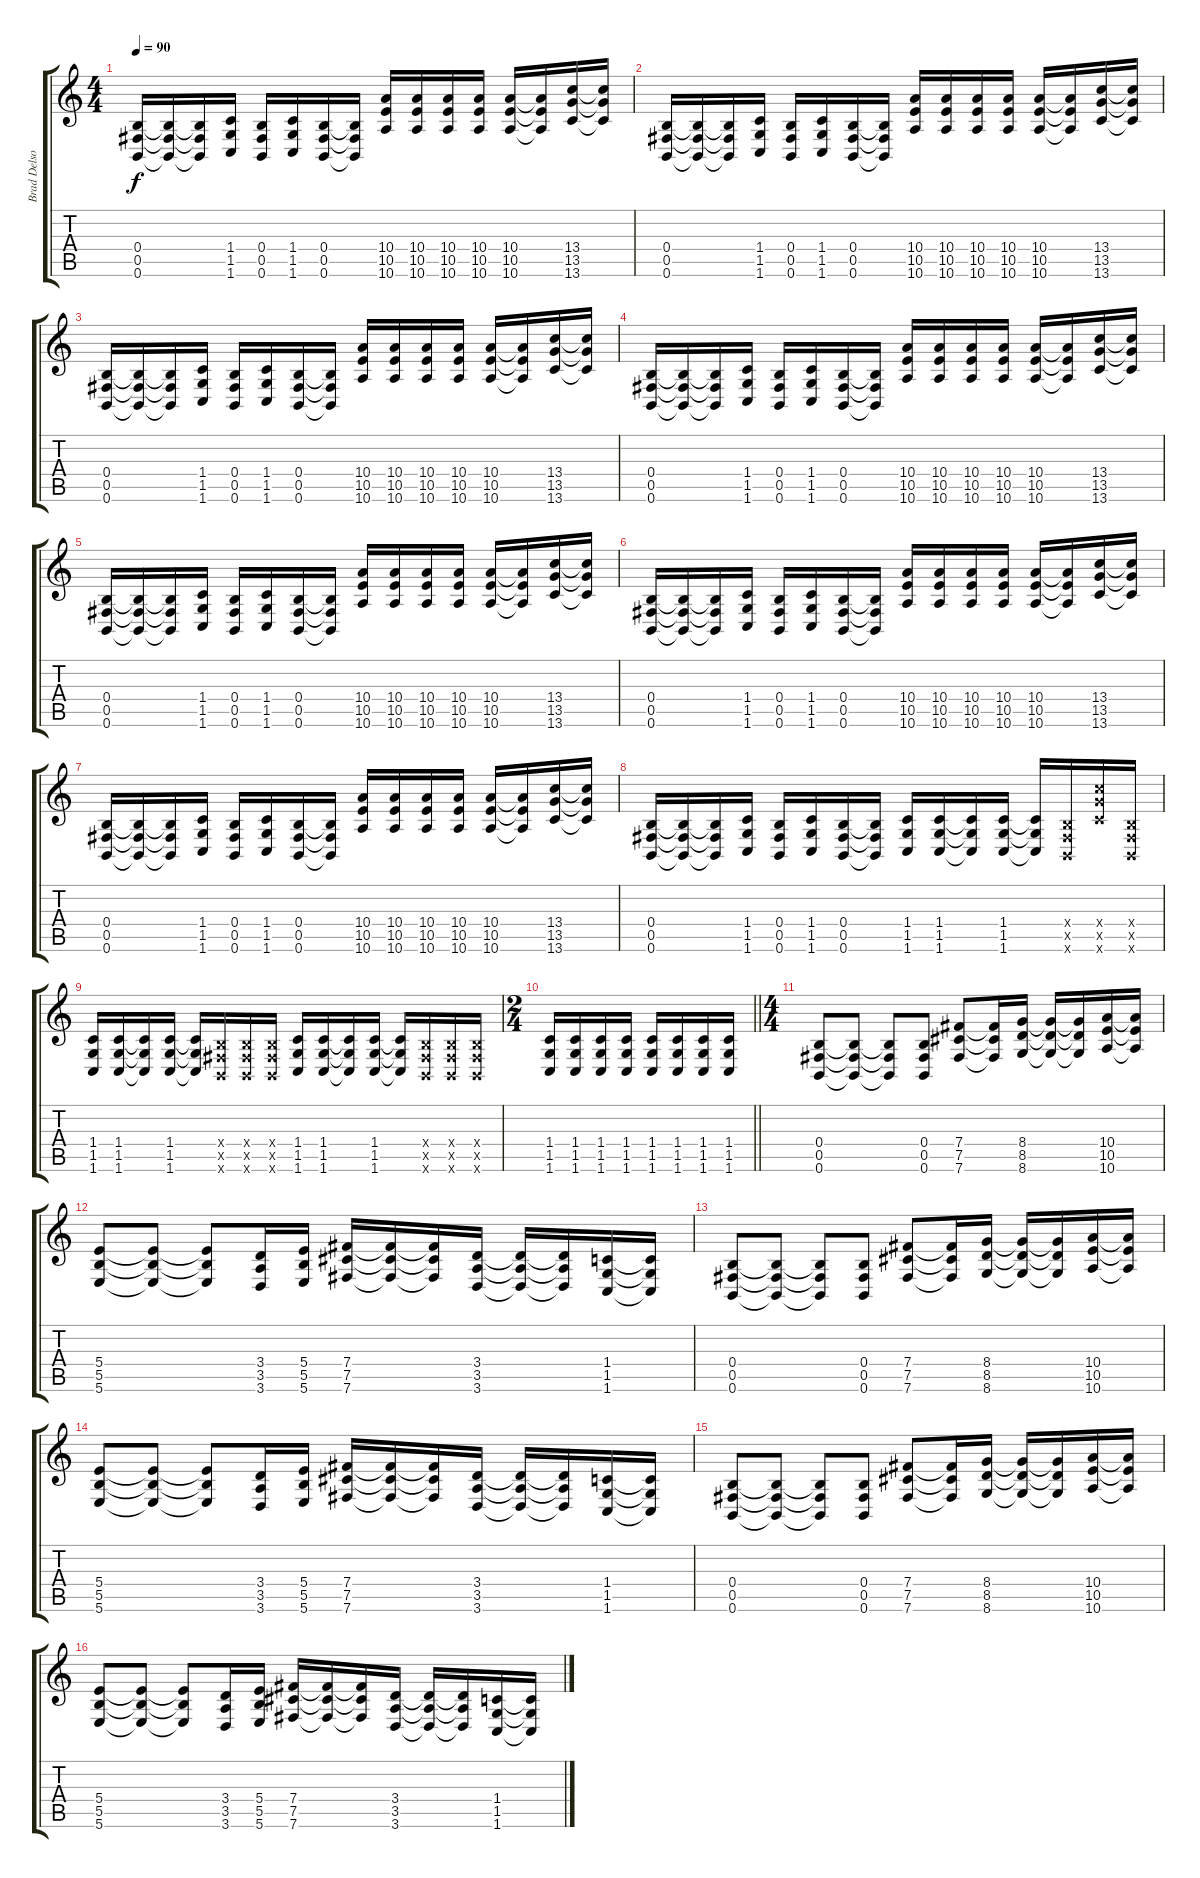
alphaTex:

\track ("Brad Delson - Guitar Effects" "Brad Delso") {instrument distortionguitar}
\staff {score tabs}
\tuning (Db4 Ab3 E3 B2 Gb2 B1) {hide}
\ts (4 4)
\tempo 90
\clef g2
\ks c
(0.4 0.5 0.6).16{dy f} (0.4{t} 0.5{t} 0.6{t}).16 (0.4{t} 0.5{t} 0.6{t}).16 (1.4 1.5 1.6).16 (0.4 0.5 0.6).16 (1.4 1.5 1.6).16 (0.4 0.5 0.6).16 (0.4{t} 0.5{t} 0.6{t}).16 (10.4 10.5 10.6).16 (10.4 10.5 10.6).16 (10.4 10.5 10.6).16 (10.4 10.5 10.6).16 (10.4 10.5 10.6).16 (10.4{t} 10.5{t} 10.6{t}).16 (13.4 13.5 13.6).16 (13.4{t} 13.5{t} 13.6{t}).16 |
(0.4 0.5 0.6).16 (0.4{t} 0.5{t} 0.6{t}).16 (0.4{t} 0.5{t} 0.6{t}).16 (1.4 1.5 1.6).16 (0.4 0.5 0.6).16 (1.4 1.5 1.6).16 (0.4 0.5 0.6).16 (0.4{t} 0.5{t} 0.6{t}).16 (10.4 10.5 10.6).16 (10.4 10.5 10.6).16 (10.4 10.5 10.6).16 (10.4 10.5 10.6).16 (10.4 10.5 10.6).16 (10.4{t} 10.5{t} 10.6{t}).16 (13.4 13.5 13.6).16 (13.4{t} 13.5{t} 13.6{t}).16 |
(0.4 0.5 0.6).16 (0.4{t} 0.5{t} 0.6{t}).16 (0.4{t} 0.5{t} 0.6{t}).16 (1.4 1.5 1.6).16 (0.4 0.5 0.6).16 (1.4 1.5 1.6).16 (0.4 0.5 0.6).16 (0.4{t} 0.5{t} 0.6{t}).16 (10.4 10.5 10.6).16 (10.4 10.5 10.6).16 (10.4 10.5 10.6).16 (10.4 10.5 10.6).16 (10.4 10.5 10.6).16 (10.4{t} 10.5{t} 10.6{t}).16 (13.4 13.5 13.6).16 (13.4{t} 13.5{t} 13.6{t}).16 |
(0.4 0.5 0.6).16 (0.4{t} 0.5{t} 0.6{t}).16 (0.4{t} 0.5{t} 0.6{t}).16 (1.4 1.5 1.6).16 (0.4 0.5 0.6).16 (1.4 1.5 1.6).16 (0.4 0.5 0.6).16 (0.4{t} 0.5{t} 0.6{t}).16 (10.4 10.5 10.6).16 (10.4 10.5 10.6).16 (10.4 10.5 10.6).16 (10.4 10.5 10.6).16 (10.4 10.5 10.6).16 (10.4{t} 10.5{t} 10.6{t}).16 (13.4 13.5 13.6).16 (13.4{t} 13.5{t} 13.6{t}).16 |
(0.4 0.5 0.6).16 (0.4{t} 0.5{t} 0.6{t}).16 (0.4{t} 0.5{t} 0.6{t}).16 (1.4 1.5 1.6).16 (0.4 0.5 0.6).16 (1.4 1.5 1.6).16 (0.4 0.5 0.6).16 (0.4{t} 0.5{t} 0.6{t}).16 (10.4 10.5 10.6).16 (10.4 10.5 10.6).16 (10.4 10.5 10.6).16 (10.4 10.5 10.6).16 (10.4 10.5 10.6).16 (10.4{t} 10.5{t} 10.6{t}).16 (13.4 13.5 13.6).16 (13.4{t} 13.5{t} 13.6{t}).16 |
(0.4 0.5 0.6).16 (0.4{t} 0.5{t} 0.6{t}).16 (0.4{t} 0.5{t} 0.6{t}).16 (1.4 1.5 1.6).16 (0.4 0.5 0.6).16 (1.4 1.5 1.6).16 (0.4 0.5 0.6).16 (0.4{t} 0.5{t} 0.6{t}).16 (10.4 10.5 10.6).16 (10.4 10.5 10.6).16 (10.4 10.5 10.6).16 (10.4 10.5 10.6).16 (10.4 10.5 10.6).16 (10.4{t} 10.5{t} 10.6{t}).16 (13.4 13.5 13.6).16 (13.4{t} 13.5{t} 13.6{t}).16 |
(0.4 0.5 0.6).16 (0.4{t} 0.5{t} 0.6{t}).16 (0.4{t} 0.5{t} 0.6{t}).16 (1.4 1.5 1.6).16 (0.4 0.5 0.6).16 (1.4 1.5 1.6).16 (0.4 0.5 0.6).16 (0.4{t} 0.5{t} 0.6{t}).16 (10.4 10.5 10.6).16 (10.4 10.5 10.6).16 (10.4 10.5 10.6).16 (10.4 10.5 10.6).16 (10.4 10.5 10.6).16 (10.4{t} 10.5{t} 10.6{t}).16 (13.4 13.5 13.6).16 (13.4{t} 13.5{t} 13.6{t}).16 |
(0.4 0.5 0.6).16 (0.4{t} 0.5{t} 0.6{t}).16 (0.4{t} 0.5{t} 0.6{t}).16 (1.4 1.5 1.6).16 (0.4 0.5 0.6).16 (1.4 1.5 1.6).16 (0.4 0.5 0.6).16 (0.4{t} 0.5{t} 0.6{t}).16 (1.4 1.5 1.6).16 (1.4 1.5 1.6).16 (1.4{t} 1.5{t} 1.6{t}).16 (1.4 1.5 1.6).16 (1.4{t} 1.5{t} 1.6{t}).16 (0.4{x} 0.5{x} 0.6{x}).16 (13.4{x} 13.5{x} 13.6{x}).16 (0.4{x} 0.5{x} 0.6{x}).16 |
(1.4 1.5 1.6).16 (1.4 1.5 1.6).16 (1.4{t} 1.5{t} 1.6{t}).16 (1.4 1.5 1.6).16 (1.4{t} 1.5{t} 1.6{t}).16 (0.4{x} 0.5{x} 0.6{x}).16 (0.4{x} 0.5{x} 0.6{x}).16 (0.4{x} 0.5{x} 0.6{x}).16 (1.4 1.5 1.6).16 (1.4 1.5 1.6).16 (1.4{t} 1.5{t} 1.6{t}).16 (1.4 1.5 1.6).16 (1.4{t} 1.5{t} 1.6{t}).16 (0.4{x} 0.5{x} 0.6{x}).16 (0.4{x} 0.5{x} 0.6{x}).16 (0.4{x} 0.5{x} 0.6{x}).16 |
\ts (2 4)
\barLineRight lightlight
(1.4 1.5 1.6).16 (1.4 1.5 1.6).16 (1.4 1.5 1.6).16 (1.4 1.5 1.6).16 (1.4 1.5 1.6).16 (1.4 1.5 1.6).16 (1.4 1.5 1.6).16 (1.4 1.5 1.6).16 |
\ts (4 4)
(0.4 0.5 0.6).8 (0.4{t} 0.5{t} 0.6{t}).8 (0.4{t} 0.5{t} 0.6{t}).8 (0.4 0.5 0.6).8 (7.4 7.5 7.6).8 (7.4{t} 7.5{t} 7.6{t}).16 (8.4 8.5 8.6).16 (8.4{t} 8.5{t} 8.6{t}).16 (8.4{t} 8.5{t} 8.6{t}).16 (10.4 10.5 10.6).16 (10.4{t} 10.5{t} 10.6{t}).16 |
(5.4 5.5 5.6).8 (5.4{t} 5.5{t} 5.6{t}).8 (5.4{t} 5.5{t} 5.6{t}).8 (3.4 3.5 3.6).16 (5.4 5.5 5.6).16 (7.4 7.5 7.6).16 (7.4{t} 7.5{t} 7.6{t}).16 (7.4{t} 7.5{t} 7.6{t}).16 (3.4 3.5 3.6).16 (3.4{t} 3.5{t} 3.6{t}).16 (3.4{t} 3.5{t} 3.6{t}).16 (1.4 1.5 1.6).16 (1.4{t} 1.5{t} 1.6{t}).16 |
(0.4 0.5 0.6).8 (0.4{t} 0.5{t} 0.6{t}).8 (0.4{t} 0.5{t} 0.6{t}).8 (0.4 0.5 0.6).8 (7.4 7.5 7.6).8 (7.4{t} 7.5{t} 7.6{t}).16 (8.4 8.5 8.6).16 (8.4{t} 8.5{t} 8.6{t}).16 (8.4{t} 8.5{t} 8.6{t}).16 (10.4 10.5 10.6).16 (10.4{t} 10.5{t} 10.6{t}).16 |
(5.4 5.5 5.6).8 (5.4{t} 5.5{t} 5.6{t}).8 (5.4{t} 5.5{t} 5.6{t}).8 (3.4 3.5 3.6).16 (5.4 5.5 5.6).16 (7.4 7.5 7.6).16 (7.4{t} 7.5{t} 7.6{t}).16 (7.4{t} 7.5{t} 7.6{t}).16 (3.4 3.5 3.6).16 (3.4{t} 3.5{t} 3.6{t}).16 (3.4{t} 3.5{t} 3.6{t}).16 (1.4 1.5 1.6).16 (1.4{t} 1.5{t} 1.6{t}).16 |
(0.4 0.5 0.6).8 (0.4{t} 0.5{t} 0.6{t}).8 (0.4{t} 0.5{t} 0.6{t}).8 (0.4 0.5 0.6).8 (7.4 7.5 7.6).8 (7.4{t} 7.5{t} 7.6{t}).16 (8.4 8.5 8.6).16 (8.4{t} 8.5{t} 8.6{t}).16 (8.4{t} 8.5{t} 8.6{t}).16 (10.4 10.5 10.6).16 (10.4{t} 10.5{t} 10.6{t}).16 |
(5.4 5.5 5.6).8 (5.4{t} 5.5{t} 5.6{t}).8 (5.4{t} 5.5{t} 5.6{t}).8 (3.4 3.5 3.6).16 (5.4 5.5 5.6).16 (7.4 7.5 7.6).16 (7.4{t} 7.5{t} 7.6{t}).16 (7.4{t} 7.5{t} 7.6{t}).16 (3.4 3.5 3.6).16 (3.4{t} 3.5{t} 3.6{t}).16 (3.4{t} 3.5{t} 3.6{t}).16 (1.4 1.5 1.6).16 (1.4{t} 1.5{t} 1.6{t}).16
